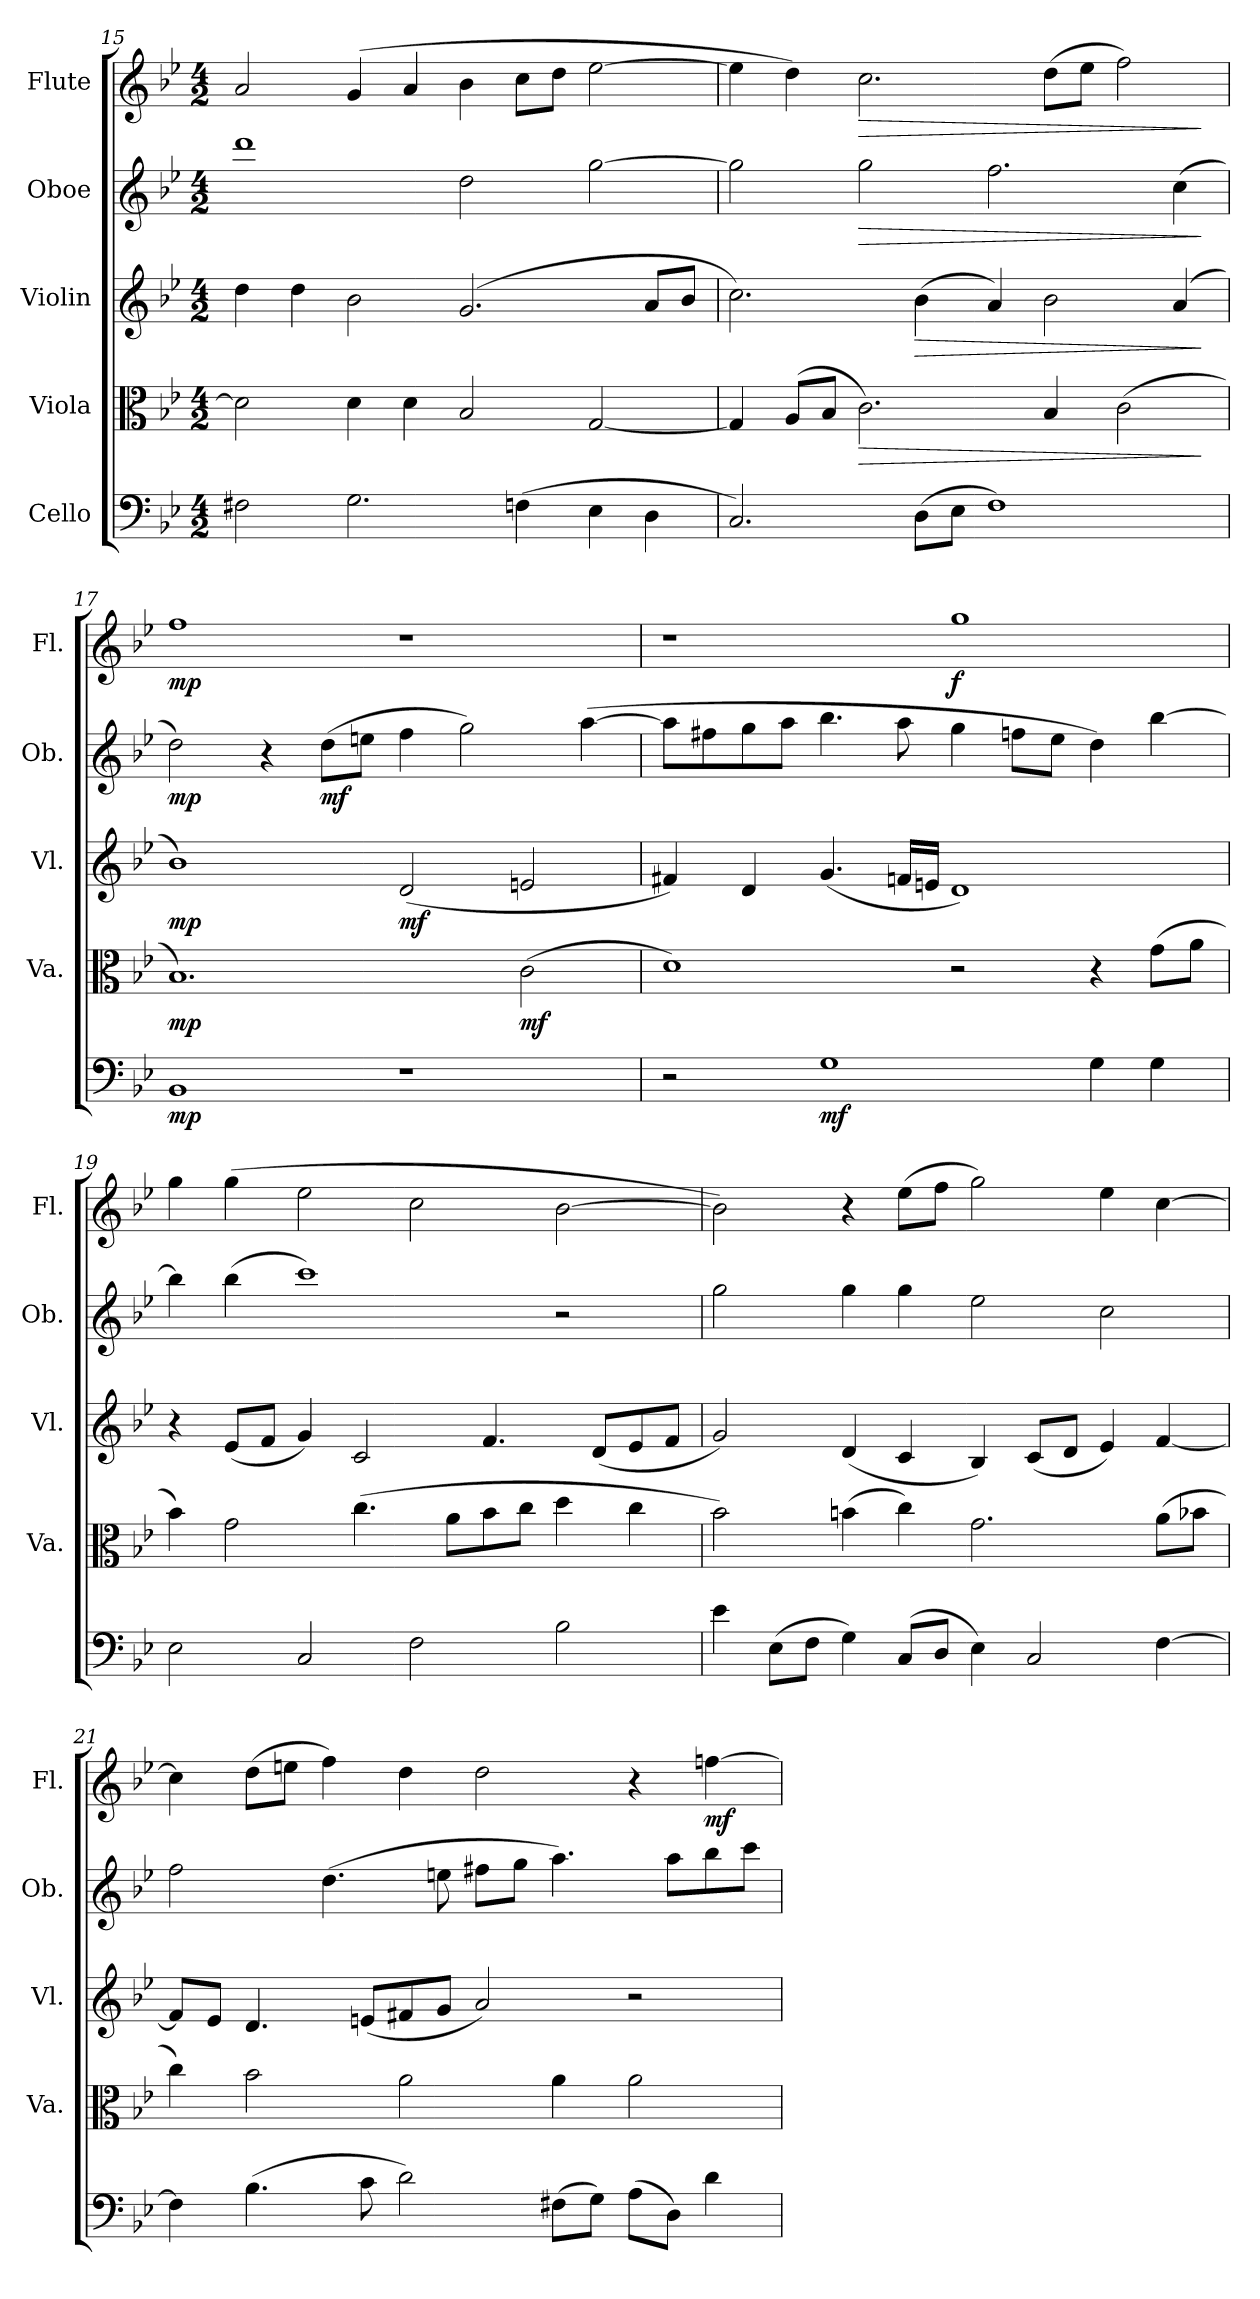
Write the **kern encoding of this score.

**kern	**dynam	**kern	**dynam	**kern	**dynam	**kern	**dynam	**kern	**dynam
*part5	*part5	*part4	*part4	*part3	*part3	*part2	*part2	*part1	*part1
*staff5	*staff5	*staff4	*staff4	*staff3	*staff3	*staff2	*staff2	*staff1	*staff1
*I"Cello	*	*I"Viola	*	*I"Violin	*	*I"Oboe	*	*I"Flute	*
*	*	*I'Va.	*	*I'Vl.	*	*I'Ob.	*	*I'Fl.	*
*clefF4	*	*clefC3	*	*clefG2	*	*clefG2	*	*clefG2	*
*k[b-e-]	*	*k[b-e-]	*	*k[b-e-]	*	*k[b-e-]	*	*k[b-e-]	*
*M4/2	*	*M4/2	*	*M4/2	*	*M4/2	*	*M4/2	*
=15	=15	=15	=15	=15	=15	=15	=15	=15	=15
2F#X\	.	2d\]	.	4dd\	.	1ddd	.	2a/	.
.	.	.	.	4dd\	.	.	.	.	.
2.G\	.	4d\	.	2b-\	.	.	.	(>4g/	.
.	.	4d\	.	.	.	.	.	4a/	.
.	.	2B-/	.	(<2.g/	.	2dd\	.	4b-\	.
(>4Fn\	.	.	.	.	.	.	.	8cc\L	.
.	.	.	.	.	.	.	.	8dd\J	.
4E-\	.	[2G/	.	.	.	[2gg\	.	[2ee-\	.
4D\	.	.	.	8a/L	.	.	.	.	.
.	.	.	.	8b-/J	.	.	.	.	.
!!LO:LB:g=z
=16	=16	=16	=16	=16	=16	=16	=16	=16	=16
2.C/)	.	4G/]	.	2.cc\)	.	2gg\]	.	4ee-\]	.
.	.	(>8A/L	.	.	.	.	.	4dd\)	.
.	.	8B-/J	.	.	.	.	.	.	.
!	!	!	!LO:HP:b	!	!	!	!LO:HP:b	!	!LO:HP:b
.	.	2.c\)	>	.	.	2gg\	>	2.cc\	>
!	!	!	!	!	!LO:HP:b	!	!	!	!
(>8D\L	.	.	.	(>4b-\	>	.	.	.	.
8E-\J	.	.	.	.	.	.	.	.	.
1F)	.	.	.	4a/)	.	2.ff\	.	.	.
.	.	4B-/	.	2b-\	.	.	.	(>8dd\L	.
.	.	.	.	.	.	.	.	8ee-\J	.
.	.	(>2c\	.	.	.	.	.	2ff\)	.
.	.	.	.	(<4a/	.	(>4cc\	.	.	.
.	.	.	]	.	]	.	]	.	]
=17	=17	=17	=17	=17	=17	=17	=17	=17	=17
!	!LO:DY:b	!	!LO:DY:b	!	!LO:DY:b	!	!LO:DY:b	!	!LO:DY:b
1BB-	mp	1.B-)	mp	1b-)	mp	2dd\)	mp	1ff	mp
.	.	.	.	.	.	4r	.	.	.
!	!	!	!	!	!	!	!LO:DY:b	!	!
.	.	.	.	.	.	(>8dd\L	mf	.	.
.	.	.	.	.	.	8een\J	.	.	.
!	!	!	!	!	!LO:DY:b	!	!	!	!
1r	.	.	.	(<2d/	mf	4ff\	.	1r	.
.	.	.	.	.	.	2gg\)	.	.	.
!	!	!	!LO:DY:b	!	!	!	!	!	!
.	.	(>2c\	mf	2en/	.	.	.	.	.
.	.	.	.	.	.	(>[4aa\	.	.	.
=18	=18	=18	=18	=18	=18	=18	=18	=18	=18
2r	.	1d)	.	4f#X/)	.	8aa\L]	.	1r	.
.	.	.	.	.	.	8ff#X\	.	.	.
.	.	.	.	4d/	.	8gg\	.	.	.
.	.	.	.	.	.	8aa\J	.	.	.
!	!LO:DY:b	!	!	!	!	!	!	!	!
1G	mf	.	.	(<4.g/	.	4.bb-\	.	.	.
.	.	.	.	16fn/LL	.	8aa\	.	.	.
.	.	.	.	16en/JJ	.	.	.	.	.
!	!	!	!	!	!	!	!	!	!LO:DY:b
.	.	2r	.	1d)	.	4gg\	.	1gg	f
.	.	.	.	.	.	8ffn\L	.	.	.
.	.	.	.	.	.	8ee-\J	.	.	.
4G\	.	4r	.	.	.	4dd\)	.	.	.
4G\	.	(>8g\L	.	.	.	[4bb-\	.	.	.
.	.	8a\J	.	.	.	.	.	.	.
!!LO:LB:g=z
=19	=19	=19	=19	=19	=19	=19	=19	=19	=19
2E-\	.	4b-\)	.	4r	.	4bb-\]	.	4gg\	.
.	.	2g\	.	(<8e-/L	.	(>4bb-\	.	(>4gg\	.
.	.	.	.	8f/J	.	.	.	.	.
2C/	.	.	.	4g/)	.	1ccc)	.	2ee-\	.
.	.	(>4.cc\	.	2c/	.	.	.	.	.
2F\	.	.	.	.	.	.	.	2cc\	.
.	.	8a\L	.	.	.	.	.	.	.
.	.	8b-\	.	4.f/	.	.	.	.	.
.	.	8cc\J	.	.	.	.	.	.	.
2B-\	.	4dd\	.	.	.	2r	.	[2b-\	.
.	.	.	.	(<8d/L	.	.	.	.	.
.	.	4cc\	.	8e-/	.	.	.	.	.
.	.	.	.	8f/J	.	.	.	.	.
=20	=20	=20	=20	=20	=20	=20	=20	=20	=20
4e-\	.	2b-\)	.	2g/)	.	2gg\	.	2b-\])	.
(>8E-\L	.	.	.	.	.	.	.	.	.
8F\J	.	.	.	.	.	.	.	.	.
4G\)	.	(>4bn\	.	(<4d/	.	4gg\	.	4r	.
(>8C/L	.	4cc\)	.	4c/	.	4gg\	.	(>8ee-\L	.
8D/J	.	.	.	.	.	.	.	8ff\J	.
4E-\)	.	2.g\	.	4B-/)	.	2ee-\	.	2gg\)	.
2C/	.	.	.	(<8c/L	.	.	.	.	.
.	.	.	.	8d/J	.	.	.	.	.
.	.	.	.	4e-/)	.	2cc\	.	4ee-\	.
[4F\	.	(>8a\L	.	[4f/	.	.	.	[4cc\	.
.	.	8b-X\J	.	.	.	.	.	.	.
!!LO:PB:g=z
=21	=21	=21	=21	=21	=21	=21	=21	=21	=21
4F\]	.	4cc\)	.	8f/L]	.	2ff\	.	4cc\]	.
.	.	.	.	8e-/J	.	.	.	.	.
(>4.B-\	.	2b-\	.	4.d/	.	.	.	(>8dd\L	.
.	.	.	.	.	.	.	.	8een\J	.
.	.	.	.	.	.	(>4.dd\	.	4ff\)	.
8c\	.	.	.	(<8en/L	.	.	.	.	.
2d\)	.	2a\	.	8f#X/	.	.	.	4dd\	.
.	.	.	.	8g/J	.	8een\	.	.	.
.	.	.	.	2a/)	.	8ff#X\L	.	2dd\	.
.	.	.	.	.	.	8gg\J	.	.	.
(>8F#X\L	.	4a\	.	.	.	4.aa\)	.	.	.
8G\J)	.	.	.	.	.	.	.	.	.
(>8A\L	.	2a\	.	2r	.	.	.	4r	.
8D\J)	.	.	.	.	.	8aa\L	.	.	.
!	!	!	!	!	!	!	!	!	!LO:DY:b
4d\	.	.	.	.	.	8bb-\	.	[4ffn\	mf
.	.	.	.	.	.	8ccc\J	.	.	.
=	=	=	=	=	=	=	=	=	=
*-	*-	*-	*-	*-	*-	*-	*-	*-	*-
